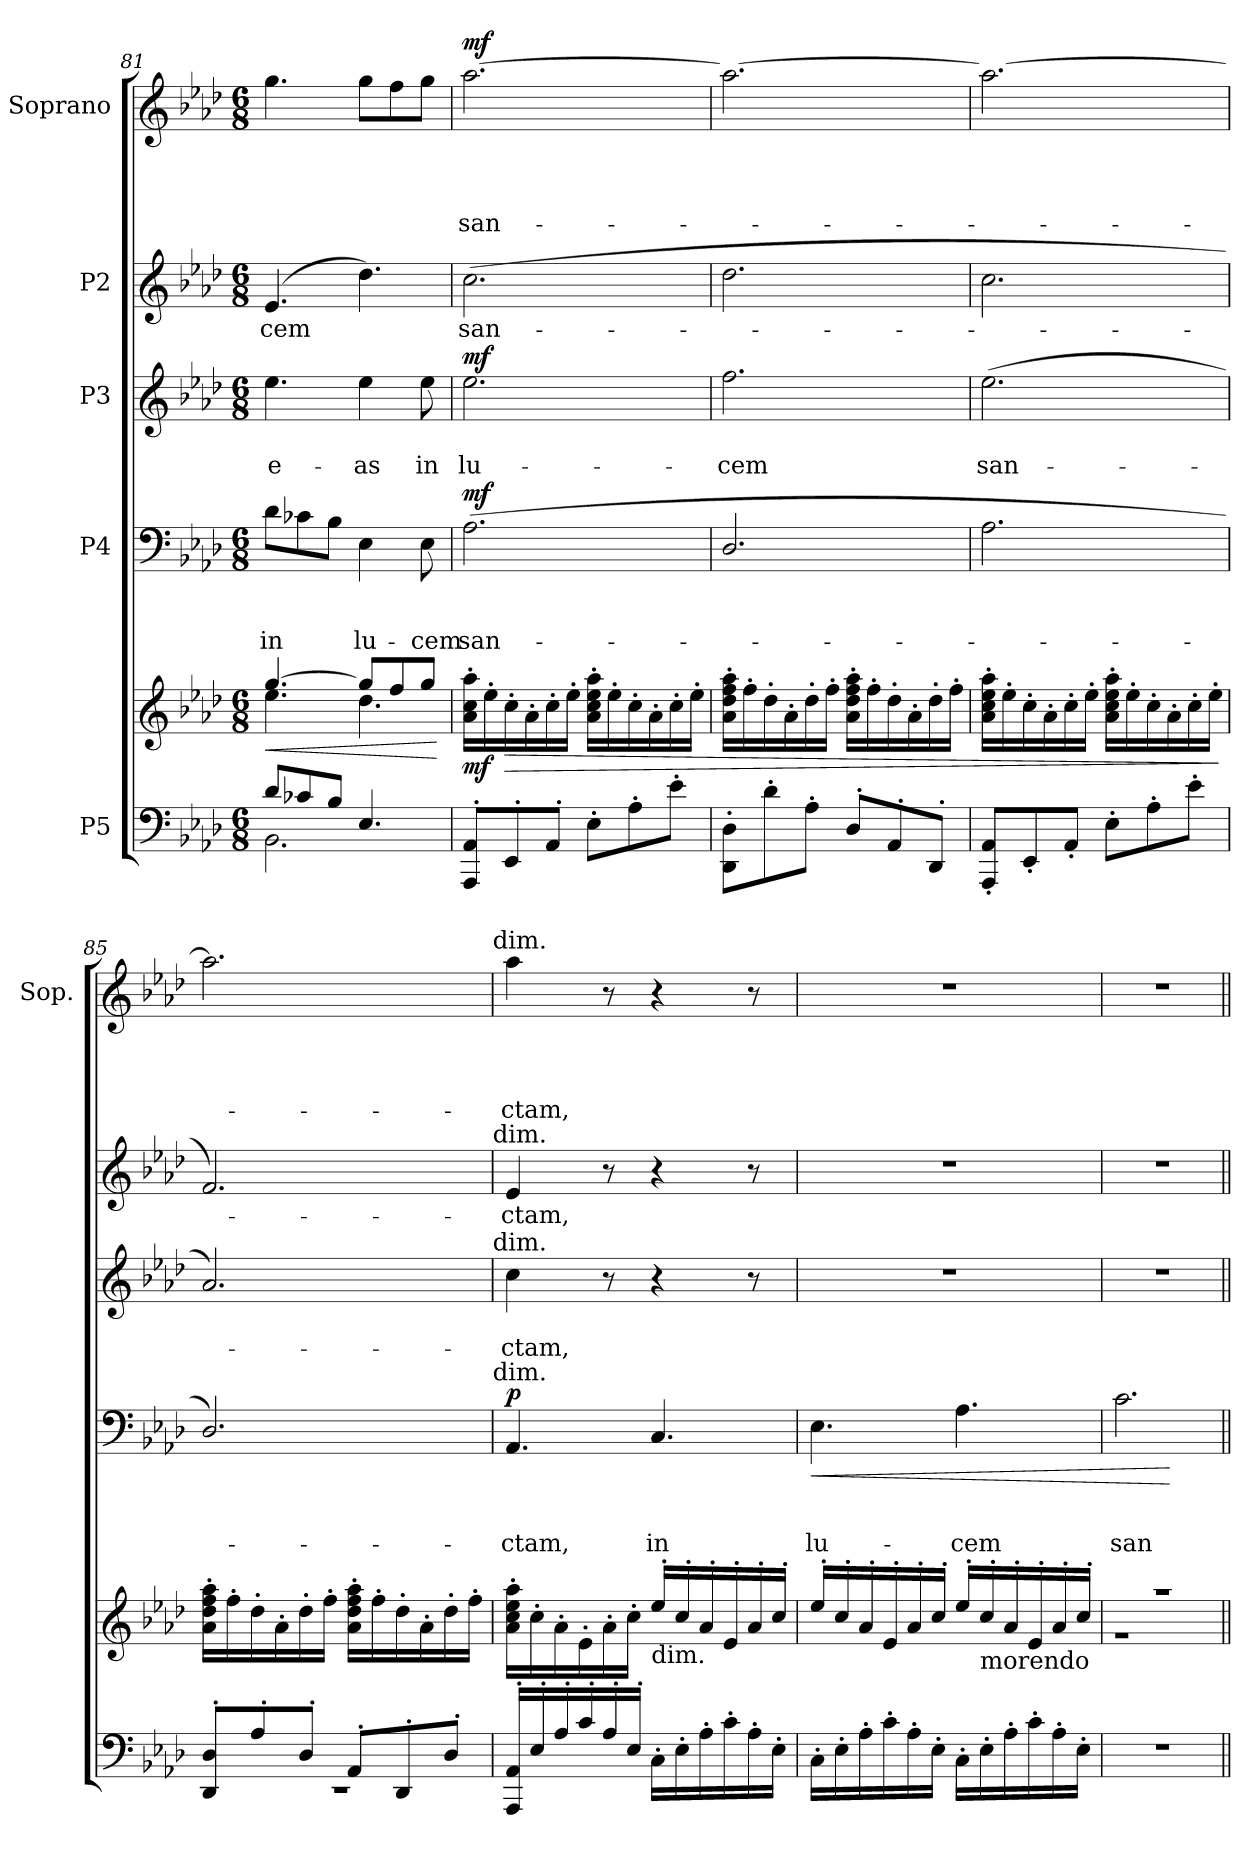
**kern	**kern	**dynam	**kern	**text	**text	**text	**dynam	**kern	**text	**text	**dynam	**kern	**text	**kern	**text	**text	**text	**text	**dynam
*part5	*part5	*part5	*part4	*part4	*part4	*part4	*part4	*part3	*part3	*part3	*part3	*part2	*part2	*part1	*part1	*part1	*part1	*part1	*part1
*staff6	*staff5	*staff5/6	*staff4	*staff4	*staff4	*staff4	*staff4	*staff3	*staff3	*staff3	*staff3	*staff2	*staff2	*staff1	*staff1	*staff1	*staff1	*staff1	*staff1
*I"P5	*	*	*I"P4	*	*	*	*	*I"P3	*	*	*	*I"P2	*	*I"Soprano	*	*	*	*	*
*	*	*	*	*	*	*	*	*	*	*	*	*	*	*I'Sop.	*	*	*	*	*
*clefF4	*clefG2	*	*clefF4	*	*	*	*	*clefG2	*	*	*	*clefG2	*	*clefG2	*	*	*	*	*
*	*	*	*	*	*	*	*	*ITrd7c12	*	*	*	*	*	*	*	*	*	*	*
*k[b-e-a-d-]	*k[b-e-a-d-]	*	*k[b-e-a-d-]	*	*	*	*	*k[b-e-a-d-]	*	*	*	*k[b-e-a-d-]	*	*k[b-e-a-d-]	*	*	*	*	*
*A-:	*A-:	*	*A-:	*	*	*	*	*A-:	*	*	*	*A-:	*	*A-:	*	*	*	*	*
*M6/8	*M6/8	*	*M6/8	*	*	*	*	*M6/8	*	*	*	*M6/8	*	*M6/8	*	*	*	*	*
=81	=81	=81	=81	=81	=81	=81	=81	=81	=81	=81	=81	=81	=81	=81	=81	=81	=81	=81	=81
*^	*^	*	*	*	*	*	*	*	*	*	*	*	*	*	*	*	*	*	*
!	!	!	!	!LO:HP:b	!	!	!	!LO:LY:b	!	!	!	!LO:LY:b	!	!	!LO:LY:b	!	!	!	!	!	!
*	*	*	*^	*	*	*	*	*	*	*	*	*	*	*	*	*	*	*	*	*	*
8d-/L	2.BB-\	2.ryy	4.ee-\	[>4.gg/	<	8d-\L	.	.	in	.	4.e-\	.	e-	.	(>4.e-/	-cem	4.gg\	.	.	.	.	.
8c-X/	.	.	.	.	.	8c-X\	.	.	.	.	.	.	.	.	.	.	.	.	.	.	.	.
8B-/J	.	.	.	.	.	8B-\J	.	.	.	.	.	.	.	.	.	.	.	.	.	.	.	.
!	!	!	!	!	!	!	!	!	!LO:LY:b	!	!	!	!LO:LY:b	!	!	!	!	!	!	!	!	!
4.E-/	.	.	4.dd-\	8gg/L]	.	4E-\	.	.	lu-	.	4e-\	.	-as	.	4.dd-\)	.	8gg\L	.	.	.	.	.
.	.	.	.	8ff/	.	.	.	.	.	.	.	.	.	.	.	.	8ff\	.	.	.	.	.
!	!	!	!	!	!	!	!	!	!LO:LY:b	!	!	!	!LO:LY:b	!	!	!	!	!	!	!	!	!
.	.	.	.	8gg/J	.	8E-\	.	.	-cem	.	8e-\	.	in	.	.	.	8gg\J	.	.	.	.	.
*v	*v	*	*	*	*	*	*	*	*	*	*	*	*	*	*	*	*	*	*	*	*	*
*	*v	*v	*v	*	*	*	*	*	*	*	*	*	*	*	*	*	*	*	*	*	*
.	.	[	.	.	.	.	.	.	.	.	.	.	.	.	.	.	.	.	.
!!LO:PB:g=z
=82	=82	=82	=82	=82	=82	=82	=82	=82	=82	=82	=82	=82	=82	=82	=82	=82	=82	=82	=82
*^	*^	*	*	*	*	*	*	*	*	*	*	*	*	*	*	*	*	*	*
*	*	*	*^	*	*	*	*	*	*	*	*	*	*	*	*	*	*	*	*	*	*
!	!	!	!	!	!LO:DY:b	!	!	!	!LO:LY:b	!LO:DY:a	!	!	!LO:LY:b	!LO:DY:a	!	!LO:LY:b	!	!	!	!	!LO:LY:b	!LO:DY:a
8AAA-/'> 8AA-/'>L	2.ryy	2.ryy	2.ryy	16a-\'> 16cc\'> 16aa-\'>LL	mf	(>2.A-\	.	.	san-	mf	2.e-\	.	lu-	mf	(>2.cc\	san-	[>2.aa-\	.	.	.	san-	mf
.	.	.	.	16ee-'>\	.	.	.	.	.	.	.	.	.	.	.	.	.	.	.	.	.	.
!	!	!	!	!	!LO:HP:b	!	!	!	!	!	!	!	!	!	!	!	!	!	!	!	!	!
8EE-'>/	.	.	.	16cc'>\	>	.	.	.	.	.	.	.	.	.	.	.	.	.	.	.	.	.
.	.	.	.	16a-'>\	.	.	.	.	.	.	.	.	.	.	.	.	.	.	.	.	.	.
8AA-'>/J	.	.	.	16cc'>\	.	.	.	.	.	.	.	.	.	.	.	.	.	.	.	.	.	.
.	.	.	.	16ee-'>\JJ	.	.	.	.	.	.	.	.	.	.	.	.	.	.	.	.	.	.
8E-'<\L	.	.	.	16a-\'> 16cc\'> 16ee-\'> 16aa-\'>LL	.	.	.	.	.	.	.	.	.	.	.	.	.	.	.	.	.	.
.	.	.	.	16ee-'>\	.	.	.	.	.	.	.	.	.	.	.	.	.	.	.	.	.	.
8A-'>\	.	.	.	16cc'>\	.	.	.	.	.	.	.	.	.	.	.	.	.	.	.	.	.	.
.	.	.	.	16a-'>\	.	.	.	.	.	.	.	.	.	.	.	.	.	.	.	.	.	.
8e-'>\J	.	.	.	16cc'>\	.	.	.	.	.	.	.	.	.	.	.	.	.	.	.	.	.	.
.	.	.	.	16ee-'>\JJ	.	.	.	.	.	.	.	.	.	.	.	.	.	.	.	.	.	.
=83	=83	=83	=83	=83	=83	=83	=83	=83	=83	=83	=83	=83	=83	=83	=83	=83	=83	=83	=83	=83	=83	=83
!	!	!	!	!	!	!	!	!	!	!	!	!	!LO:LY:b	!	!	!	!	!	!	!	!	!
8DD-\'< 8D-\'<L	2.ryy	2.ryy	2.ryy	16a-\'> 16dd-\'> 16ff\'> 16aa-\'>LL	.	2.D-/	.	.	.	.	2.f\	.	-cem	.	2.dd-\	.	2.aa-\_	.	.	.	.	.
.	.	.	.	16ff'>\	.	.	.	.	.	.	.	.	.	.	.	.	.	.	.	.	.	.
8d-'>\	.	.	.	16dd-'>\	.	.	.	.	.	.	.	.	.	.	.	.	.	.	.	.	.	.
.	.	.	.	16a-'>\	.	.	.	.	.	.	.	.	.	.	.	.	.	.	.	.	.	.
8A-'>\J	.	.	.	16dd-'>\	.	.	.	.	.	.	.	.	.	.	.	.	.	.	.	.	.	.
.	.	.	.	16ff'>\JJ	.	.	.	.	.	.	.	.	.	.	.	.	.	.	.	.	.	.
8D-'>/L	.	.	.	16a-\'> 16dd-\'> 16ff\'> 16aa-\'>LL	.	.	.	.	.	.	.	.	.	.	.	.	.	.	.	.	.	.
.	.	.	.	16ff'>\	.	.	.	.	.	.	.	.	.	.	.	.	.	.	.	.	.	.
8AA-'>/	.	.	.	16dd-'>\	.	.	.	.	.	.	.	.	.	.	.	.	.	.	.	.	.	.
.	.	.	.	16a-'>\	.	.	.	.	.	.	.	.	.	.	.	.	.	.	.	.	.	.
8DD-'>/J	.	.	.	16dd-'>\	.	.	.	.	.	.	.	.	.	.	.	.	.	.	.	.	.	.
.	.	.	.	16ff'>\JJ	.	.	.	.	.	.	.	.	.	.	.	.	.	.	.	.	.	.
=84	=84	=84	=84	=84	=84	=84	=84	=84	=84	=84	=84	=84	=84	=84	=84	=84	=84	=84	=84	=84	=84	=84
!	!	!	!	!	!	!	!	!	!	!	!	!	!LO:LY:b	!	!	!	!	!	!	!	!	!
8AAA-/'> 8AA-/'>L	2.ryy	2.ryy	2.ryy	16a-\'> 16cc\'> 16ee-\'> 16aa-\'>LL	.	2.A-\	.	.	.	.	(>2.e-\	.	san-	.	2.cc\	.	2.aa-\_	.	.	.	.	.
.	.	.	.	16ee-'>\	.	.	.	.	.	.	.	.	.	.	.	.	.	.	.	.	.	.
8EE-'>/	.	.	.	16cc'>\	.	.	.	.	.	.	.	.	.	.	.	.	.	.	.	.	.	.
.	.	.	.	16a-'>\	.	.	.	.	.	.	.	.	.	.	.	.	.	.	.	.	.	.
8AA-'>/J	.	.	.	16cc'>\	.	.	.	.	.	.	.	.	.	.	.	.	.	.	.	.	.	.
.	.	.	.	16ee-'>\JJ	.	.	.	.	.	.	.	.	.	.	.	.	.	.	.	.	.	.
8E-'<\L	.	.	.	16a-\'> 16cc\'> 16ee-\'> 16aa-\'>LL	.	.	.	.	.	.	.	.	.	.	.	.	.	.	.	.	.	.
.	.	.	.	16ee-'>\	.	.	.	.	.	.	.	.	.	.	.	.	.	.	.	.	.	.
8A-'>\	.	.	.	16cc'>\	.	.	.	.	.	.	.	.	.	.	.	.	.	.	.	.	.	.
.	.	.	.	16a-'>\	.	.	.	.	.	.	.	.	.	.	.	.	.	.	.	.	.	.
8e-'>\J	.	.	.	16cc'>\	.	.	.	.	.	.	.	.	.	.	.	.	.	.	.	.	.	.
.	.	.	.	16ee-'>\JJ	.	.	.	.	.	.	.	.	.	.	.	.	.	.	.	.	.	.
*v	*v	*	*	*	*	*	*	*	*	*	*	*	*	*	*	*	*	*	*	*	*	*
*	*v	*v	*v	*	*	*	*	*	*	*	*	*	*	*	*	*	*	*	*	*	*
.	.	]	.	.	.	.	.	.	.	.	.	.	.	.	.	.	.	.	.
!!LO:LB:g=z
=85	=85	=85	=85	=85	=85	=85	=85	=85	=85	=85	=85	=85	=85	=85	=85	=85	=85	=85	=85
*^	*	*	*	*	*	*	*	*	*	*	*	*	*	*	*	*	*	*	*
!	!LO:N:vis=1	!	!	!	!	!	!	!	!	!	!	!	!	!	!	!	!	!	!	!
*	*	*^	*	*	*	*	*	*	*	*	*	*	*	*	*	*	*	*	*	*
*	*	*	*^	*	*	*	*	*	*	*	*	*	*	*	*	*	*	*	*	*	*
8DD-/'> 8D-/'>L	2.rEE	2.ryy	2.ryy	16a-\'> 16dd-\'> 16ff\'> 16aa-\'>LL	.	2.D-/)	.	.	.	.	2.A-/)	.	.	.	2.f/)	.	2.aa-\]	.	.	.	.	.
.	.	.	.	16ff'>\	.	.	.	.	.	.	.	.	.	.	.	.	.	.	.	.	.	.
8A-'</	.	.	.	16dd-'>\	.	.	.	.	.	.	.	.	.	.	.	.	.	.	.	.	.	.
.	.	.	.	16a-'>\	.	.	.	.	.	.	.	.	.	.	.	.	.	.	.	.	.	.
8D-'>/J	.	.	.	16dd-'>\	.	.	.	.	.	.	.	.	.	.	.	.	.	.	.	.	.	.
.	.	.	.	16ff'>\JJ	.	.	.	.	.	.	.	.	.	.	.	.	.	.	.	.	.	.
8AA-'</L	.	.	.	16a-\'> 16dd-\'> 16ff\'> 16aa-\'>LL	.	.	.	.	.	.	.	.	.	.	.	.	.	.	.	.	.	.
.	.	.	.	16ff'>\	.	.	.	.	.	.	.	.	.	.	.	.	.	.	.	.	.	.
8DD-'>/	.	.	.	16dd-'>\	.	.	.	.	.	.	.	.	.	.	.	.	.	.	.	.	.	.
.	.	.	.	16a-'>\	.	.	.	.	.	.	.	.	.	.	.	.	.	.	.	.	.	.
8D-'</J	.	.	.	16dd-'>\	.	.	.	.	.	.	.	.	.	.	.	.	.	.	.	.	.	.
.	.	.	.	16ff'>\JJ	.	.	.	.	.	.	.	.	.	.	.	.	.	.	.	.	.	.
!	!	!	!	!	!	!	!	!	!	!	!	!	!	!	!	!	!LO:TX:a:t=dim.	!	!	!	!	!
!	!	!	!	!	!	!	!	!	!	!	!	!	!	!	!LO:TX:a:t=dim.	!	!	!	!	!	!	!
!	!	!	!	!	!	!	!	!	!	!	!LO:TX:a:t=dim.	!	!	!	!	!	!	!	!	!	!	!
!	!	!	!	!	!	!LO:TX:a:t=dim.	!	!	!	!	!	!	!	!	!	!	!	!	!	!	!	!
=86	=86	=86	=86	=86	=86	=86	=86	=86	=86	=86	=86	=86	=86	=86	=86	=86	=86	=86	=86	=86	=86	=86
!	!	!	!	!	!	!	!	!	!LO:LY:b	!LO:DY:a	!	!	!LO:LY:b	!	!	!LO:LY:b	!	!	!	!	!LO:LY:b	!
16AAA-/'> 16AA-/'>LL	2.ryy	2.ryy	2.ryy	16a-\'> 16cc\'> 16ee-\'> 16aa-\'>LL	.	4.AA-/	.	.	-ctam,	p	4c\	.	-ctam,	.	4e-/	-ctam,	4aa-\	.	.	.	-ctam,	.
16E-'>/	.	.	.	16cc'>\	.	.	.	.	.	.	.	.	.	.	.	.	.	.	.	.	.	.
16A-'>/	.	.	.	16a-'>\	.	.	.	.	.	.	.	.	.	.	.	.	.	.	.	.	.	.
16c'>/	.	.	.	16e-'>\	.	.	.	.	.	.	.	.	.	.	.	.	.	.	.	.	.	.
16A-'>/	.	.	.	16a-'>\	.	.	.	.	.	.	8r	.	.	.	8r	.	8r	.	.	.	.	.
16E-'>/JJ	.	.	.	16cc'>\JJ	.	.	.	.	.	.	.	.	.	.	.	.	.	.	.	.	.	.
!	!	!	!	!LO:TX:b:t=dim.	!	!	!	!	!	!	!	!	!	!	!	!	!	!	!	!	!	!
!	!	!	!	!	!	!	!	!	!LO:LY:b	!	!	!	!	!	!	!	!	!	!	!	!	!
16C'<\LL	.	.	.	16ee-'</LL	.	4.C/	.	.	in	.	4r	.	.	.	4r	.	4r	.	.	.	.	.
16E-'>\	.	.	.	16cc'>/	.	.	.	.	.	.	.	.	.	.	.	.	.	.	.	.	.	.
16A-'>\	.	.	.	16a-'>/	.	.	.	.	.	.	.	.	.	.	.	.	.	.	.	.	.	.
16c'>\	.	.	.	16e-'>/	.	.	.	.	.	.	.	.	.	.	.	.	.	.	.	.	.	.
16A-'>\	.	.	.	16a-'>/	.	.	.	.	.	.	8r	.	.	.	8r	.	8r	.	.	.	.	.
16E-'>\JJ	.	.	.	16cc'>/JJ	.	.	.	.	.	.	.	.	.	.	.	.	.	.	.	.	.	.
=87	=87	=87	=87	=87	=87	=87	=87	=87	=87	=87	=87	=87	=87	=87	=87	=87	=87	=87	=87	=87	=87	=87
!	!	!	!	!	!	!	!	!	!LO:LY:b	!LO:HP:b	!LO:N:vis=1	!	!	!	!LO:N:vis=1	!	!LO:N:vis=1	!	!	!	!	!
16C'<\LL	2.ryy	2.ryy	2.ryy	16ee-'</LL	.	4.E-\	.	.	lu-	<	2.r	.	.	.	2.r	.	2.r	.	.	.	.	.
16E-'>\	.	.	.	16cc'>/	.	.	.	.	.	.	.	.	.	.	.	.	.	.	.	.	.	.
16A-'>\	.	.	.	16a-'>/	.	.	.	.	.	.	.	.	.	.	.	.	.	.	.	.	.	.
16c'>\	.	.	.	16e-'>/	.	.	.	.	.	.	.	.	.	.	.	.	.	.	.	.	.	.
16A-'>\	.	.	.	16a-'>/	.	.	.	.	.	.	.	.	.	.	.	.	.	.	.	.	.	.
16E-'>\JJ	.	.	.	16cc'>/JJ	.	.	.	.	.	.	.	.	.	.	.	.	.	.	.	.	.	.
!	!	!	!	!	!	!	!	!	!LO:LY:b	!	!	!	!	!	!	!	!	!	!	!	!	!
16C'<\LL	.	.	.	16ee-'</LL	.	4.A-\	.	.	-cem	.	.	.	.	.	.	.	.	.	.	.	.	.
!	!	!	!	!LO:TX:b:t=morendo	!	!	!	!	!	!	!	!	!	!	!	!	!	!	!	!	!	!
16E-'>\	.	.	.	16cc'>/	.	.	.	.	.	.	.	.	.	.	.	.	.	.	.	.	.	.
16A-'>\	.	.	.	16a-'>/	.	.	.	.	.	.	.	.	.	.	.	.	.	.	.	.	.	.
16c'>\	.	.	.	16e-'>/	.	.	.	.	.	.	.	.	.	.	.	.	.	.	.	.	.	.
16A-'>\	.	.	.	16a-'>/	.	.	.	.	.	.	.	.	.	.	.	.	.	.	.	.	.	.
16E-'>\JJ	.	.	.	16cc'>/JJ	.	.	.	.	.	.	.	.	.	.	.	.	.	.	.	.	.	.
=88	=88	=88	=88	=88	=88	=88	=88	=88	=88	=88	=88	=88	=88	=88	=88	=88	=88	=88	=88	=88	=88	=88
!LO:N:vis=1	!	!LO:N:vis=1	!	!LO:N:vis=1	!	!	!	!	!LO:LY:b	!	!LO:N:vis=1	!	!	!	!LO:N:vis=1	!	!LO:N:vis=1	!	!	!	!	!
2.r	2.ryy	2.raa	2.ryy	2.r	.	2.c\	.	.	san-	.	2.r	.	.	.	2.r	.	2.r	.	.	.	.	.
*v	*v	*	*	*	*	*	*	*	*	*	*	*	*	*	*	*	*	*	*	*	*	*
*	*v	*v	*v	*	*	*	*	*	*	*	*	*	*	*	*	*	*	*	*	*	*
.	.	.	.	.	.	.	[	.	.	.	.	.	.	.	.	.	.	.	.
=||	=||	=||	=||	=||	=||	=||	=||	=||	=||	=||	=||	=||	=||	=||	=||	=||	=||	=||	=||
*-	*-	*-	*-	*-	*-	*-	*-	*-	*-	*-	*-	*-	*-	*-	*-	*-	*-	*-	*-
